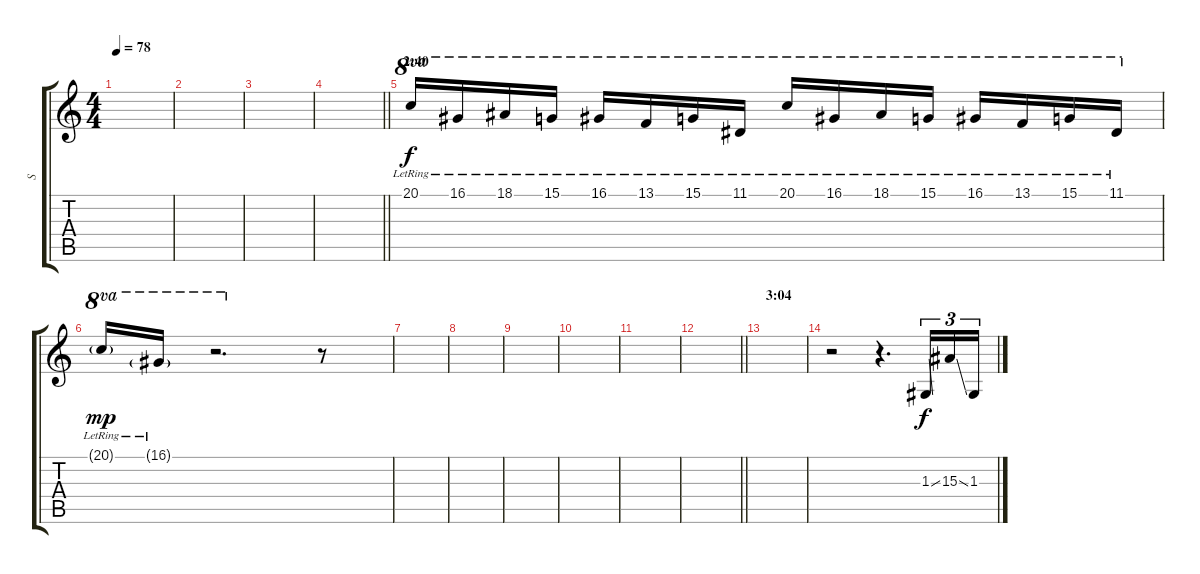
\track ("S" "S") {instrument brightacousticpiano}
\staff {score tabs}
\tuning (E4 B3 G3 D3 A2 E2) {hide}
\ts (4 4)
\tempo 78
\clef g2
\ks c
|
|
|
\barLineRight lightlight
|
\section ("" "2:40")
20.1{lr}.16{ot 8va volume 7 instrument glockenspiel} 16.1{lr}.16{ot 8va} 18.1{lr}.16{ot 8va} 15.1{lr}.16{ot 8va} 16.1{lr}.16{ot 8va} 13.1{lr}.16{ot 8va} 15.1{lr}.16{ot 8va} 11.1{lr}.16{ot 8va} 20.1{lr}.16{ot 8va} 16.1{lr}.16{ot 8va} 18.1{lr}.16{ot 8va} 15.1{lr}.16{ot 8va} 16.1{lr}.16{ot 8va} 13.1{lr}.16{ot 8va} 15.1{lr}.16{ot 8va} 11.1{lr}.16{ot 8va} |
20.1{g lr}.16{ot 8va dy mp} 16.1{g lr}.16{ot 8va} r.2{d ot 8va} r.8 |
|
|
|
|
|
\barLineRight lightlight
|
\section ("" "3:04")
|
r.2{volume 13 instrument guitarfretnoise} r.4{d} 1.3{ss}.16{tu (3 2) dy f} 15.3{ss}.16{tu (3 2)} 1.3.16{tu (3 2)}
